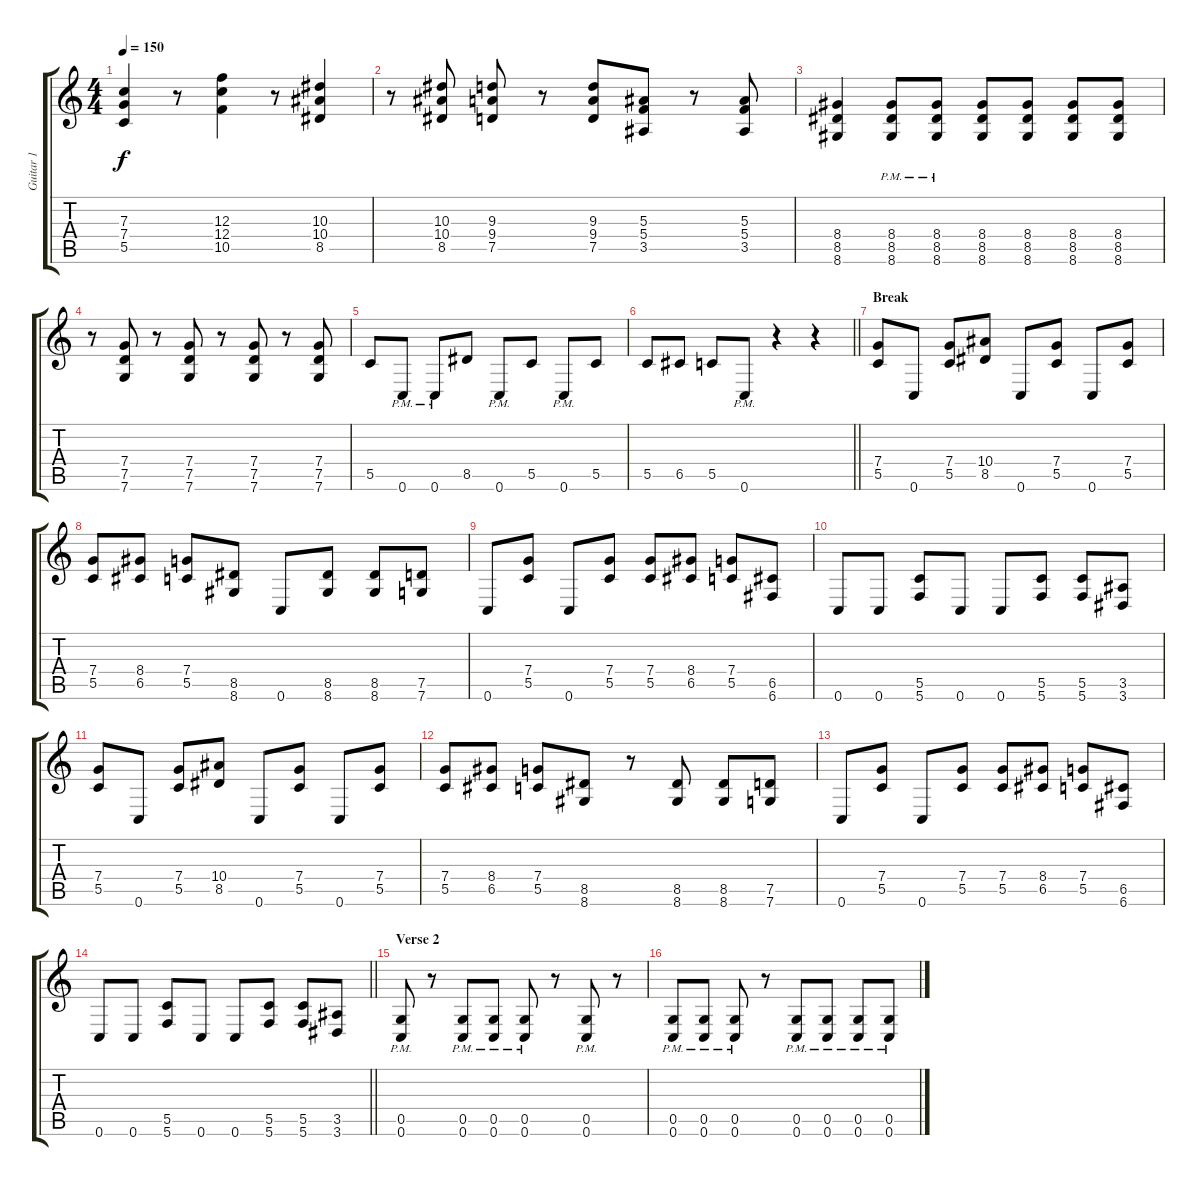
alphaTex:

\track ("Guitar 1" "Guitar 1") {instrument distortionguitar}
\staff {score tabs}
\tuning (D4 A3 F3 C3 G2 C2) {hide}
\ts (4 4)
\tempo 150
\clef g2
\ks c
(7.3 7.4 5.5).4{dy f} r.8 (12.3 12.4 10.5).4 r.8 (10.3 10.4 8.5).4 |
r.8 (10.3 10.4 8.5).8 (9.3 9.4 7.5).8 r.8 (9.3 9.4 7.5).8 (5.3 5.4 3.5).8 r.8 (5.3 5.4 3.5).8 |
(8.4 8.5 8.6).4 (8.4{pm} 8.5{pm} 8.6{pm}).8 (8.4{pm} 8.5{pm} 8.6{pm}).8 (8.4 8.5 8.6).8 (8.4 8.5 8.6).8 (8.4 8.5 8.6).8 (8.4 8.5 8.6).8 |
r.8 (7.4 7.5 7.6).8 r.8 (7.4 7.5 7.6).8 r.8 (7.4 7.5 7.6).8 r.8 (7.4 7.5 7.6).8 |
5.5.8 0.6{pm}.8 0.6{pm}.8 8.5.8 0.6{pm}.8 5.5.8 0.6{pm}.8 5.5.8 |
\barLineRight lightlight
5.5.8 6.5.8 5.5.8 0.6{pm}.8 r.4 r.4 |
\section ("" "Break")
(7.4 5.5).8 0.6.8 (7.4 5.5).8 (10.4 8.5).8 0.6.8 (7.4 5.5).8 0.6.8 (7.4 5.5).8 |
(7.4 5.5).8 (8.4 6.5).8 (7.4 5.5).8 (8.5 8.6).8 0.6.8 (8.5 8.6).8 (8.5 8.6).8 (7.5 7.6).8 |
0.6.8 (7.4 5.5).8 0.6.8 (7.4 5.5).8 (7.4 5.5).8 (8.4 6.5).8 (7.4 5.5).8 (6.5 6.6).8 |
0.6.8 0.6.8 (5.5 5.6).8 0.6.8 0.6.8 (5.5 5.6).8 (5.5 5.6).8 (3.5 3.6).8 |
(7.4 5.5).8 0.6.8 (7.4 5.5).8 (10.4 8.5).8 0.6.8 (7.4 5.5).8 0.6.8 (7.4 5.5).8 |
(7.4 5.5).8 (8.4 6.5).8 (7.4 5.5).8 (8.5 8.6).8 r.8 (8.5 8.6).8 (8.5 8.6).8 (7.5 7.6).8 |
0.6.8 (7.4 5.5).8 0.6.8 (7.4 5.5).8 (7.4 5.5).8 (8.4 6.5).8 (7.4 5.5).8 (6.5 6.6).8 |
\barLineRight lightlight
0.6.8 0.6.8 (5.5 5.6).8 0.6.8 0.6.8 (5.5 5.6).8 (5.5 5.6).8 (3.5 3.6).8 |
\section ("" "Verse 2")
(0.5{pm} 0.6{pm}).8 r.8 (0.5{pm} 0.6{pm}).8 (0.5{pm} 0.6{pm}).8 (0.5{pm} 0.6{pm}).8 r.8 (0.5{pm} 0.6{pm}).8 r.8 |
(0.5{pm} 0.6{pm}).8 (0.5{pm} 0.6{pm}).8 (0.5{pm} 0.6{pm}).8 r.8 (0.5{pm} 0.6{pm}).8 (0.5{pm} 0.6{pm}).8 (0.5{pm} 0.6{pm}).8 (0.5{pm} 0.6{pm}).8
